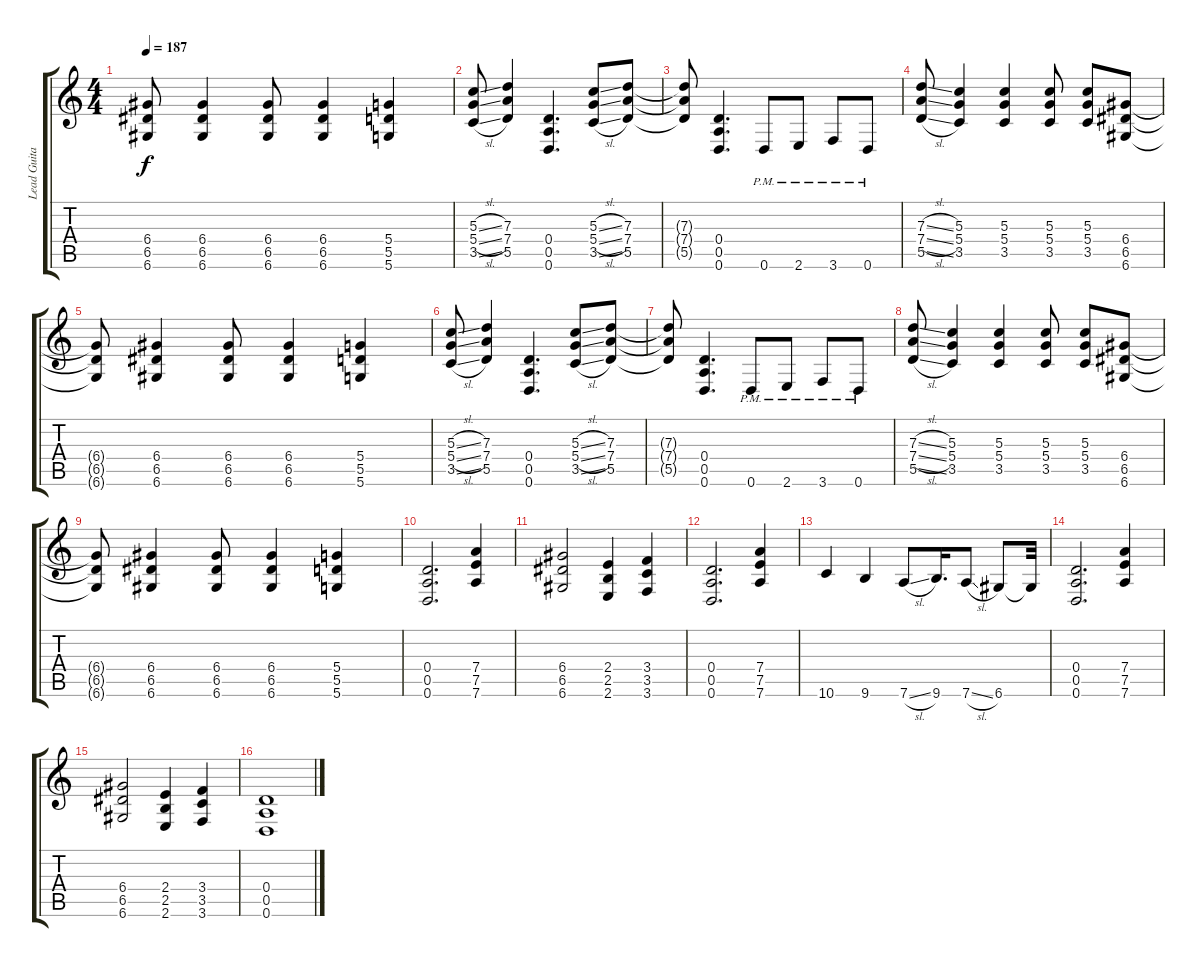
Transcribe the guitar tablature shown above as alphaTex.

\track ("Lead Guitar" "Lead Guita") {instrument acousticguitarsteel}
\staff {score tabs}
\tuning (E4 B3 G3 D3 A2 D2) {hide}
\ts (4 4)
\tempo 187
\clef g2
\ks c
(6.4{t} 6.5{t} 6.6{t}).8{dy f} (6.4 6.5 6.6).4 (6.4 6.5 6.6).8 (6.4 6.5 6.6).4 (5.4 5.5 5.6).4 |
(5.3{sl} 5.4{sl} 3.5{sl}).8 (7.3 7.4 5.5).4 (0.4 0.5 0.6).4{d} (5.3{sl} 5.4{sl} 3.5{sl}).8 (7.3 7.4 5.5).8 |
(7.3{t} 7.4{t} 5.5{t}).8 (0.4 0.5 0.6).4{d} 0.6{pm}.8 2.6{pm}.8 3.6{pm}.8 0.6{pm}.8 |
(7.3{sl} 7.4{sl} 5.5{sl}).8 (5.3 5.4 3.5).4 (5.3 5.4 3.5).4 (5.3 5.4 3.5).8 (5.3 5.4 3.5).8 (6.4 6.5 6.6).8 |
(6.4{t} 6.5{t} 6.6{t}).8 (6.4 6.5 6.6).4 (6.4 6.5 6.6).8 (6.4 6.5 6.6).4 (5.4 5.5 5.6).4 |
(5.3{sl} 5.4{sl} 3.5{sl}).8 (7.3 7.4 5.5).4 (0.4 0.5 0.6).4{d} (5.3{sl} 5.4{sl} 3.5{sl}).8 (7.3 7.4 5.5).8 |
(7.3{t} 7.4{t} 5.5{t}).8 (0.4 0.5 0.6).4{d} 0.6{pm}.8 2.6{pm}.8 3.6{pm}.8 0.6{pm}.8 |
(7.3{sl} 7.4{sl} 5.5{sl}).8 (5.3 5.4 3.5).4 (5.3 5.4 3.5).4 (5.3 5.4 3.5).8 (5.3 5.4 3.5).8 (6.4 6.5 6.6).8 |
(6.4{t} 6.5{t} 6.6{t}).8 (6.4 6.5 6.6).4 (6.4 6.5 6.6).8 (6.4 6.5 6.6).4 (5.4 5.5 5.6).4 |
(0.4 0.5 0.6).2{d} (7.4 7.5 7.6).4 |
(6.4 6.5 6.6).2 (2.4 2.5 2.6).4 (3.4 3.5 3.6).4 |
(0.4 0.5 0.6).2{d} (7.4 7.5 7.6).4 |
10.6.4 9.6.4 7.6{sl}.8 9.6.16{d} 7.6{sl}.8 6.6.8 6.6{t}.32 |
(0.4 0.5 0.6).2{d} (7.4 7.5 7.6).4 |
(6.4 6.5 6.6).2 (2.4 2.5 2.6).4 (3.4 3.5 3.6).4 |
(0.4 0.5 0.6).1
